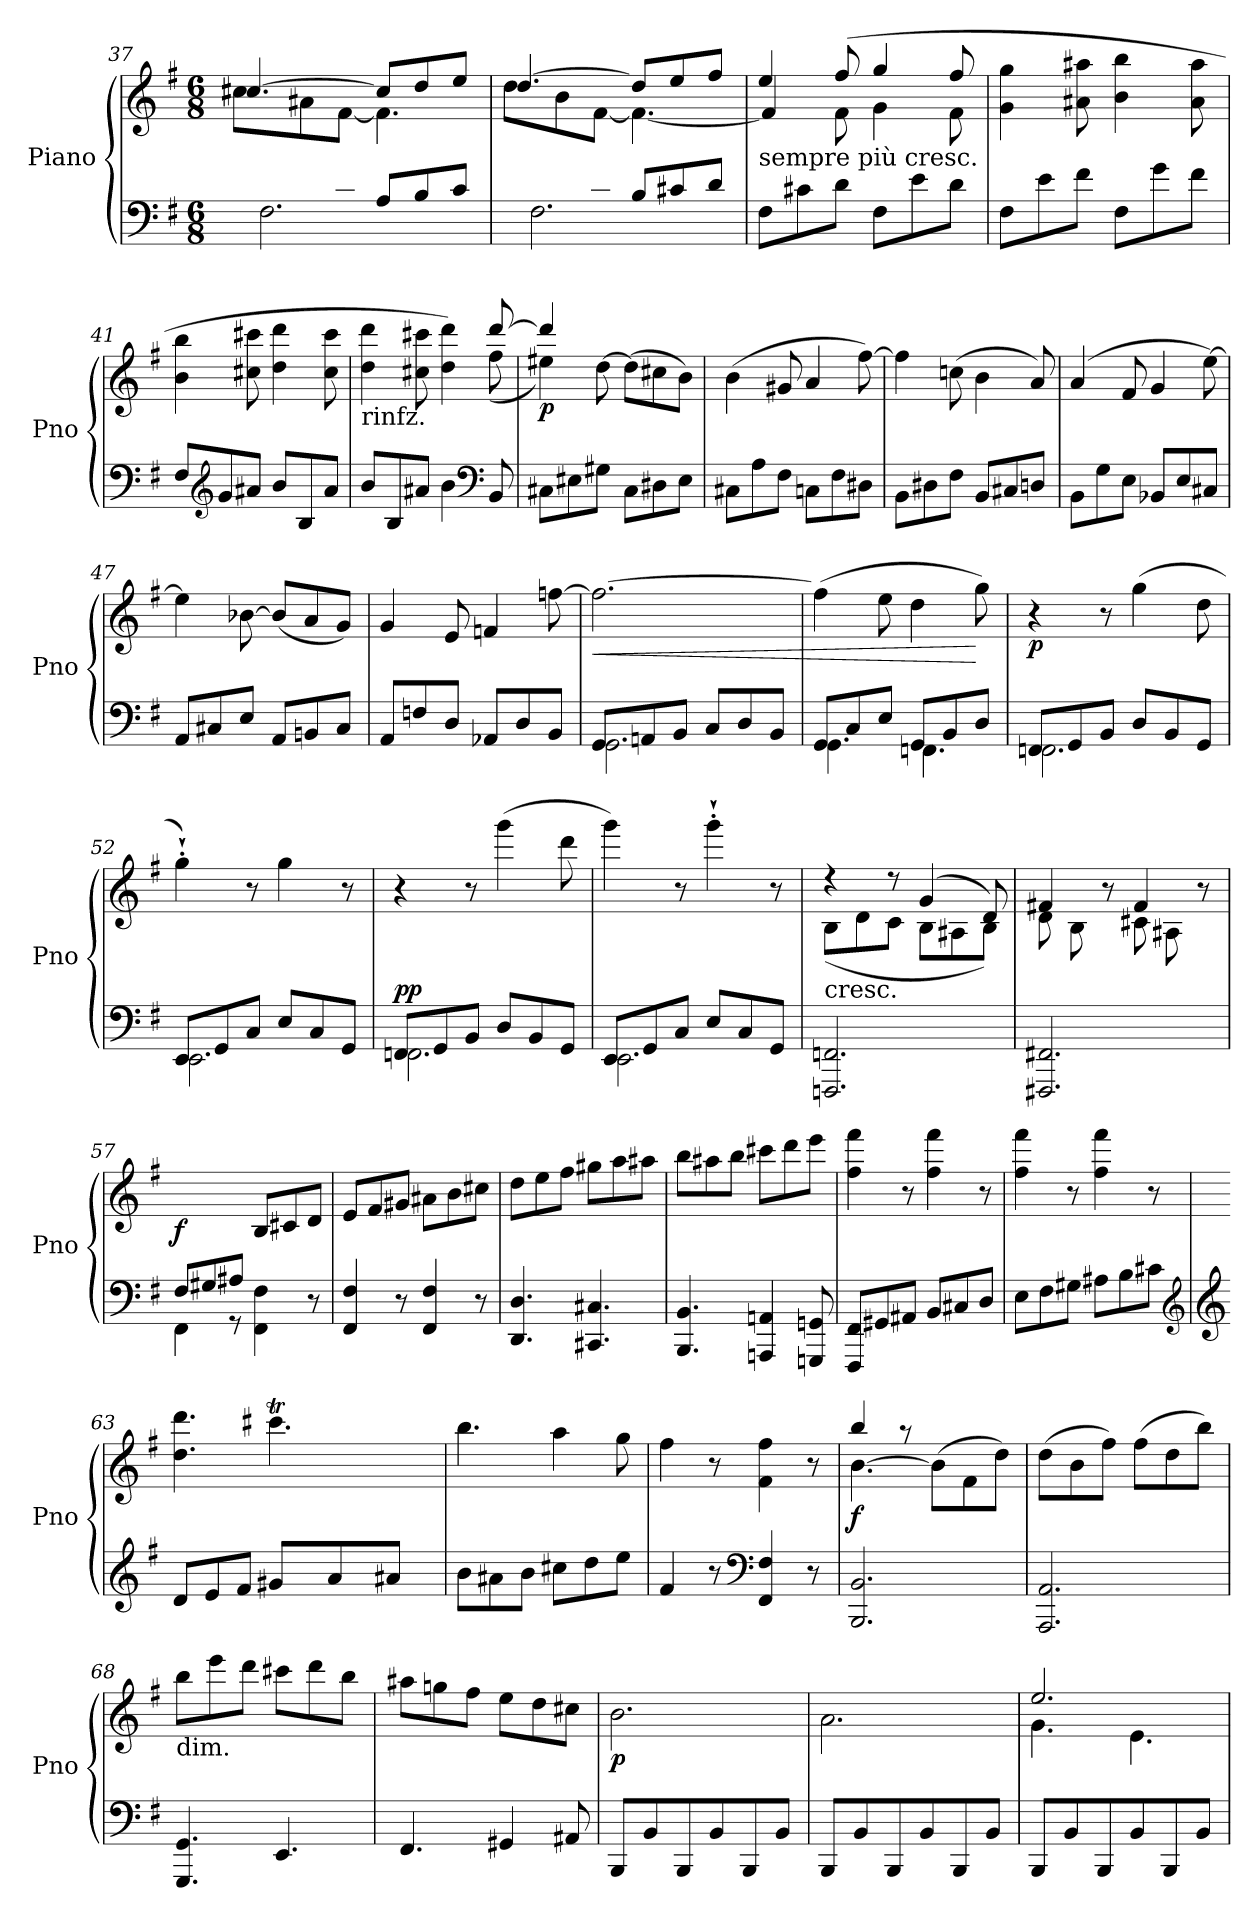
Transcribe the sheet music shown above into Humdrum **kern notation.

**kern	**kern	**dynam
*part1	*part1	*part1
*staff2	*staff1	*staff1/2
*I"Piano	*	*
*I'Pno	*	*
*clefF4	*clefG2	*
*k[f#]	*k[f#]	*
*G:	*G:	*
*M6/8	*M6/8	*
=37	=37	=37
*^	*^	*
8F#/Lyy	2.F#\	[4.cc#X/	8cc#\L	.
8A#X/	.	.	8a#X\	.
8c#X/J	.	.	[8f#\J	.
8A#/L	.	8cc#/L]	4.f#\]	.
8B/	.	8dd/	.	.
8c#/J	.	8ee/J	.	.
=38	=38	=38	=38	=38
8F#/Lyy	2.F#\	[4.dd/	8dd\L	.
8B/	.	.	8b\	.
8d/J	.	.	[8f#\J	.
8B/L	.	8dd/L]	4.f#\_	.
8c#X/	.	8ee/	.	.
8d/J	.	8ff#/J	.	.
*v	*v	*	*	*
!!LO:LB:g=z	!!
=39	=39	=39	=39
!	!LO:TX:b:t=sempre più cresc.	!	!
8F#\L	4ee/	4f#/]	.
8c#X\	.	.	.
8d\J	(8ff#/	8f#\	.
8F#\L	4gg/	4g\	.
8e\	.	.	.
8d\J	8ff#/	8f#\	.
*	*v	*v	*
=40	=40	=40
8F#\L	4g\ 4gg\	.
8e\	.	.
8f#\J	8a#X\ 8aa#X\	.
8F#\L	4b\ 4bb\	.
8g\	.	.
8f#\J	8a#\ 8aa#\	.
=41	=41	=41
8F#/L	4b\ 4bb\	.
*clefG2	*	*
8g/	.	.
8a#X/J	8cc#X\ 8ccc#X\	.
8b/L	4dd\ 4ddd\	.
8B/	.	.
8a#/J	8cc#\ 8ccc#\	.
=42	=42	=42
*	*^	*
!	!LO:TX:b:t=rinfz.	!	!
8b/L	4dd\ 4ddd\	8ryy	.
*	*v	*v	*
8B/	.	.
8a#X/J	8cc#X\ 8ccc#X\	.
4b\	4dd\ 4ddd\)	.
*clefF4	*	*
*	*^	*
8BB/	[8ddd/	(8ff#\	.
=43	=43	=43	=43
!	!	!	!LO:DY:b
8C#X\L	4ddd/]	4ee#X\)	p
8E#X\	.	.	.
8G#X\J	[8dd\	2ryy	.
8C#\L	(8dd\L]	.	.
8D#X\	8cc#X\	.	.
8E#\J	8b\J)	.	.
*	*v	*v	*
!!LO:LB:g=z
=44	=44	=44
8C#X\L	(4b\	.
8A\	.	.
8F#\J	8g#X/	.
8Cn\L	4a/	.
8F#\	.	.
8D#X\J	[8ff#\)	.
=45	=45	=45
8BB\L	4ff#\]	.
8D#X\	.	.
8F#\J	(8ccn\	.
8BB/L	4b\	.
8C#X/	.	.
8Dn/J	8a/)	.
=46	=46	=46
8BB\L	(4a/	.
8G\	.	.
8E\J	8f#/	.
8BB-X/L	4g/	.
8E/	.	.
8C#X/J	[8ee\)	.
=47	=47	=47
8AA/L	4ee\]	.
8C#X/	.	.
8E/J	[8b-X\	.
8AA/L	(8b-/L]	.
8BBn/	8a/	.
8C#/J	8g/J)	.
=48	=48	=48
8AA/L	4g/	.
8Fn/	.	.
8D/J	8e/	.
8AA-X/L	4fn/	.
8D/	.	.
8BB/J	[8ffn\	.
!!LO:LB:g=z
=49	=49	=49
*^	*	*
!	!	!	!LO:HP:b
8GG/L	2.GG\	2.ff\_	<
8AAn/	.	.	.
8BB/J	.	.	.
8C/L	.	.	.
8D/	.	.	.
8BB/J	.	.	.
=50	=50	=50	=50
8GG/L	4.GG\	(4ff\]	.
8C/	.	.	.
8E/J	.	8ee\	.
8GG/L	4.FFn\	4dd\	.
8BB/	.	.	.
8D/J	.	8gg\)	[
=51	=51	=51	=51
!	!	!	!LO:DY:b
8FFn/L	2.FF\	4r	p
8GG/	.	.	.
8BB/J	.	8r	.
8D/L	.	(4gg\	.
8BB/	.	.	.
8GG/J	.	8dd\	.
=52	=52	=52	=52
8EE/L	2.EE\	4gg`'\)	.
8GG/	.	.	.
8C/J	.	8r	.
8E/L	.	4gg\	.
8C/	.	.	.
8GG/J	.	8r	.
=53	=53	=53	=53
!	!	!	!LO:DY:a=2
8FFn/L	2.FF\	4r	pp
8GG/	.	.	.
8BB/J	.	8r	.
8D/L	.	(4ggg\	.
8BB/	.	.	.
8GG/J	.	8ddd\	.
!!LO:PB:g=z
=54	=54	=54	=54
8EE/L	2.EE\	4ggg\)	.
8GG/	.	.	.
8C/J	.	8r	.
8E/L	.	4ggg`'\	.
8C/	.	.	.
8GG/J	.	8r	.
*v	*v	*	*
=55	=55	=55
*	*^	*
!	!LO:TX:b:t=cresc.	!	!
2.FFFn/ 2.FFn/	4r	(8B\L	.
.	.	8d\	.
.	8r	8c\J	.
.	(4g/	8B\L	.
.	.	8A#X\	.
.	8d/)	8B\J)	.
=56	=56	=56	=56
*^	*	*	*
4ryy	2.FFF#X/ 2.FF#X/	4f#X/	8d\L	.
.	.	.	8B\	.
8F#/J	.	8r	8ryy	.
4ryy	.	4f#/	8c#X\L	.
.	.	.	8A#X\	.
8F#/J	.	8r	8ryy	.
=57	=57	=57	=57	=57
!	!	!	!	!LO:DY:b
*	*	*v	*v	*
8F#/L	4FF#\	4.ryy	f
8G#X/	.	.	.
8A#X/J	8rGG	.	.
4.ryy	4FF#\ 4F#\	8B/L	.
.	.	8c#X/	.
.	8r	8d/J	.
*v	*v	*	*
=58	=58	=58
4FF#/ 4F#/	8e/L	.
.	8f#/	.
8r	8g#X/J	.
4FF#/ 4F#/	8a#X\L	.
.	8b\	.
8r	8cc#X\J	.
!!LO:LB:g=z
=59	=59	=59
4.DD/ 4.D/	8dd\L	.
.	8ee\	.
.	8ff#\J	.
4.CC#X/ 4.C#X/	8gg#X\L	.
.	8aa\	.
.	8aa#X\J	.
=60	=60	=60
4.BBB/ 4.BB/	8bb\L	.
.	8aa#X\	.
.	8bb\J	.
4AAAn/ 4AAn/	8ccc#X\L	.
.	8ddd\	.
8GGGn/ 8GGn/	8eee\J	.
=61	=61	=61
8FFF#/ 8FF#/L	4ff#\ 4fff#\	.
8GG#X/	.	.
8AA#X/J	8r	.
8BB/L	4ff#\ 4fff#\	.
8C#X/	.	.
8D/J	8r	.
=62	=62	=62
8E\L	4ff#\ 4fff#\	.
8F#\	.	.
8G#X\J	8r	.
8A#X\L	4ff#\ 4fff#\	.
8B\	.	.
8c#X\J	8r	.
*clefG2	*	*
!!LO:LB:g=z
=63	=63	=63
*clefG2	*	*
*	*^	*
8d/L	4.dd\ 4.ddd\	4.ryy	.
8e/	.	.	.
8f#/J	.	.	.
*	*	*Xtuplet	*
8g#X/L	4.ccc#Xt\	24ccc#yy	.
.	.	24dddyy	.
.	.	24ccc#yy	.
8a/	.	24dddyy	.
.	.	24ccc#yy	.
.	.	24dddyy	.
8a#X/J	.	24ccc#yy	.
.	.	24bbTTTyy	.
.	.	24ccc#yy	.
*	*v	*v	*
=64	=64	=64
8b\L	4.bb\	.
8a#X\	.	.
8b\J	.	.
8cc#X\L	4aa\	.
8dd\	.	.
8ee\J	8gg\	.
=65	=65	=65
4f#/	4ff#\	.
8r	8r	.
*clefF4	*	*
4FF#/ 4F#/	4f#\ 4ff#\	.
8r	8r	.
=66	=66	=66
*	*^	*
!	!	!	!LO:DY:b
2.BBB/ 2.BB/	[4.b\	4bb/	f
.	.	8raa	.
.	(8b\L]	4.ryy	.
.	8f#\	.	.
.	8dd\J)	.	.
*	*v	*v	*
=67	=67	=67
2.AAA/ 2.AA/	(8dd\L	.
.	8b\	.
.	8ff#\J)	.
.	(8ff#\L	.
.	8dd\	.
.	8bb\J)	.
=68	=68	=68
!	!LO:TX:b:t=dim.	!
4.GGG/ 4.GG/	8bb\L	.
.	8eee\	.
.	8ddd\J	.
4.EE/	8ccc#X\L	.
.	8ddd\	.
.	8bb\J	.
!!LO:LB:g=z
=69	=69	=69
4.FF#/	8aa#X\L	.
.	8ggn\	.
.	8ff#\J	.
4GG#X/	8ee\L	.
.	8dd\	.
8AA#X/	8cc#X\J	.
=70	=70	=70
!	!	!LO:DY:b
8BBB/L	2.b\	p
8BB/	.	.
8BBB/	.	.
8BB/	.	.
8BBB/	.	.
8BB/J	.	.
=71	=71	=71
8BBB/L	2.a\	.
8BB/	.	.
8BBB/	.	.
8BB/	.	.
8BBB/	.	.
8BB/J	.	.
=72	=72	=72
*	*^	*
8BBB/L	2.ee/	4.g\	.
8BB/	.	.	.
8BBB/	.	.	.
8BB/	.	4.e\	.
8BBB/	.	.	.
8BB/J	.	.	.
*	*v	*v	*
=	=	=
*-	*-	*-
